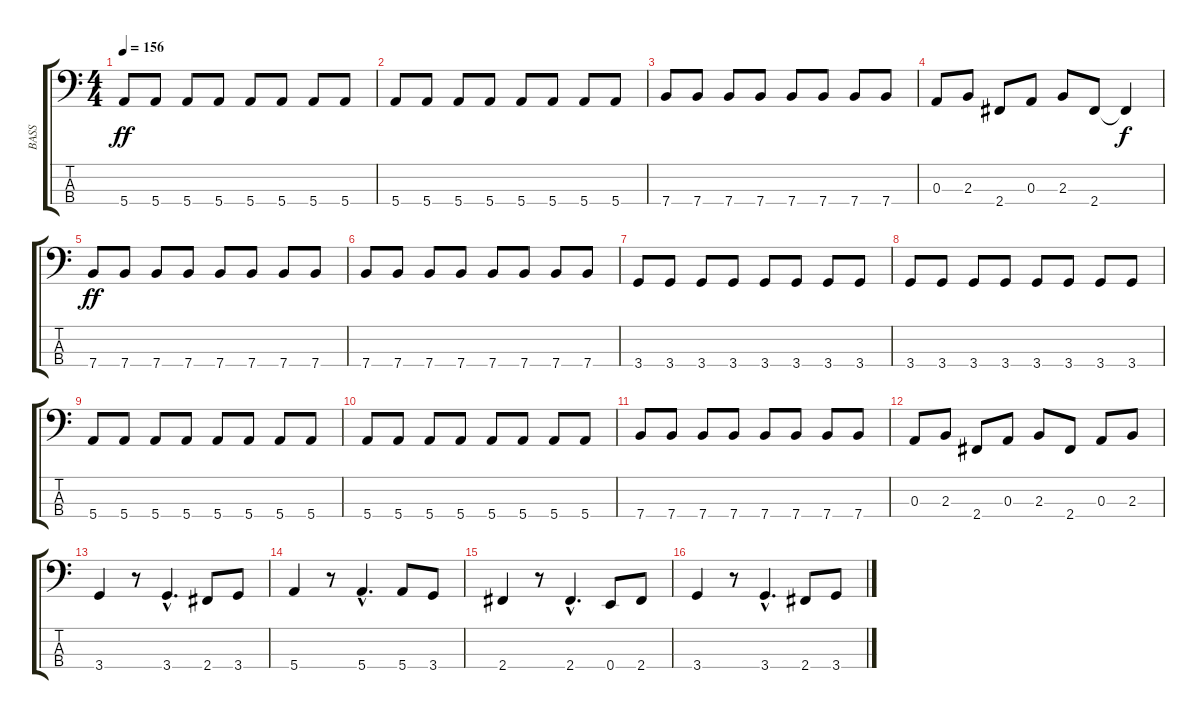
\track ("BASS" "BASS") {instrument electricbassfinger}
\staff {score tabs}
\tuning (G2 D2 A1 E1) {hide}
\ts (4 4)
\tempo 156
\clef f4
\ks c
5.4.8{dy ff} 5.4.8 5.4.8 5.4.8 5.4.8 5.4.8 5.4.8 5.4.8 |
5.4.8 5.4.8 5.4.8 5.4.8 5.4.8 5.4.8 5.4.8 5.4.8 |
7.4.8 7.4.8 7.4.8 7.4.8 7.4.8 7.4.8 7.4.8 7.4.8 |
0.3.8 2.3.8 2.4.8 0.3.8 2.3.8 2.4.8 2.4{t}.4{dy f} |
7.4.8{dy ff} 7.4.8 7.4.8 7.4.8 7.4.8 7.4.8 7.4.8 7.4.8 |
7.4.8 7.4.8 7.4.8 7.4.8 7.4.8 7.4.8 7.4.8 7.4.8 |
3.4.8 3.4.8 3.4.8 3.4.8 3.4.8 3.4.8 3.4.8 3.4.8 |
3.4.8 3.4.8 3.4.8 3.4.8 3.4.8 3.4.8 3.4.8 3.4.8 |
5.4.8 5.4.8 5.4.8 5.4.8 5.4.8 5.4.8 5.4.8 5.4.8 |
5.4.8 5.4.8 5.4.8 5.4.8 5.4.8 5.4.8 5.4.8 5.4.8 |
7.4.8 7.4.8 7.4.8 7.4.8 7.4.8 7.4.8 7.4.8 7.4.8 |
0.3.8 2.3.8 2.4.8 0.3.8 2.3.8 2.4.8 0.3.8 2.3.8 |
3.4.4 r.8 3.4{hac}.4{d} 2.4.8 3.4.8 |
5.4.4 r.8 5.4{hac}.4{d} 5.4.8 3.4.8 |
2.4.4 r.8 2.4{hac}.4{d} 0.4.8 2.4.8 |
3.4.4 r.8 3.4{hac}.4{d} 2.4.8 3.4.8
